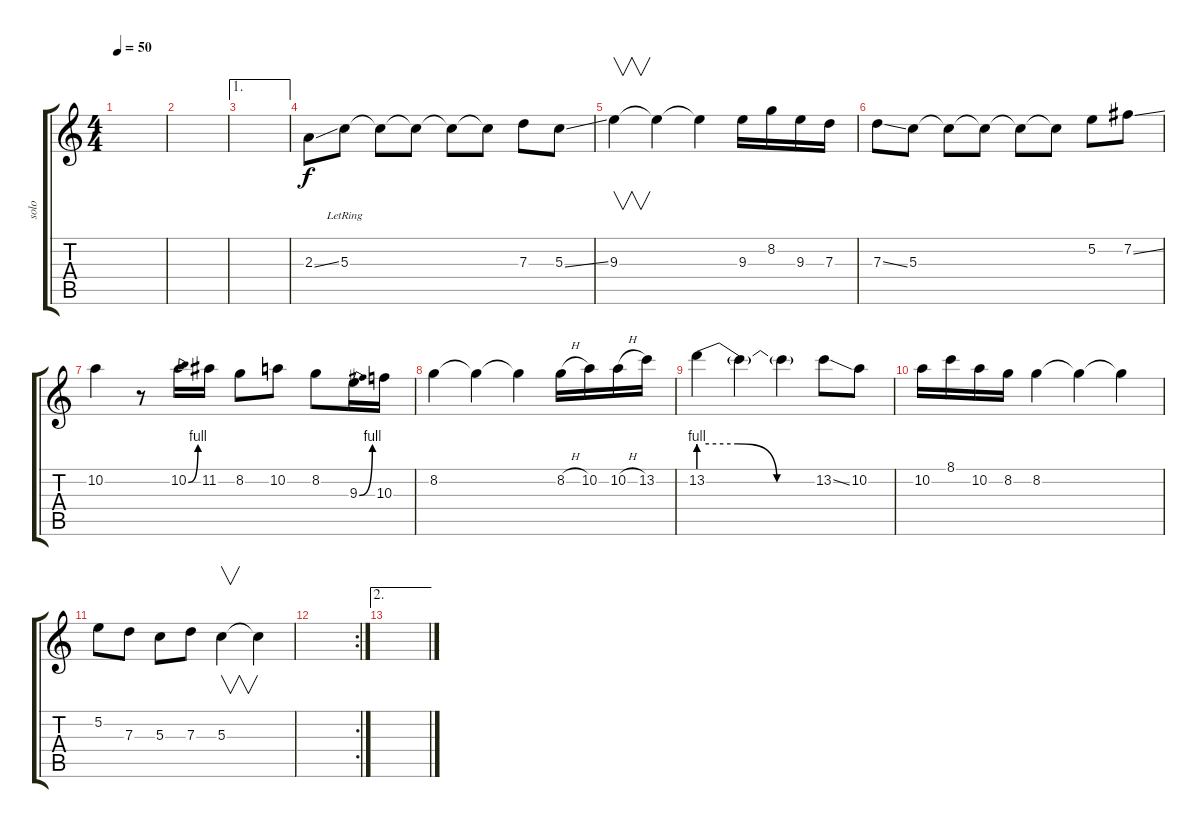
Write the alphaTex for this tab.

\track ("solo" "solo") {instrument electricguitarjazz}
\staff {score tabs}
\tuning (E4 B3 G3 D3 A2 E2) {hide}
\ts (4 4)
\tempo 50
\clef g2
\ks c
|
|
\ae 1
|
2.3{ss}.8 5.3{lr}.8 5.3{t}.8 5.3{t}.8 5.3{t}.8 5.3{t}.8 7.3.8 5.3{ss}.8 |
9.3.4{v} 9.3{t}.4 9.3{t}.4 9.3.16 8.2.16 9.3.16 7.3.16 |
7.3{ss}.8 5.3.8 5.3{t}.8 5.3{t}.8 5.3{t}.8 5.3{t}.8 5.2.8 7.2{ss}.8 |
10.2.4 r.8 10.2{be (bend 0 0 60 4)}.16 11.2.16 8.2.8 10.2.8 8.2.8 9.3{be (bend 0 0 60 4)}.16 10.3.16 |
8.2.4 8.2{t}.4 8.2{t}.4 8.2{h}.16 10.2.16 10.2{h}.16 13.2.16 |
13.2{be (custom 0 4 20 4 40 0 60 0)}.4 13.2{t}.4 13.2{t}.4 13.2{ss}.8 10.2.8 |
10.2.16 8.1.16 10.2.16 8.2.16 8.2.4 8.2{t}.4 8.2{t}.4 |
5.2.8 7.3.8 5.3.8 7.3.8 5.3.4{v} 5.3{t}.4 |
\rc 2
|
\ae 2
